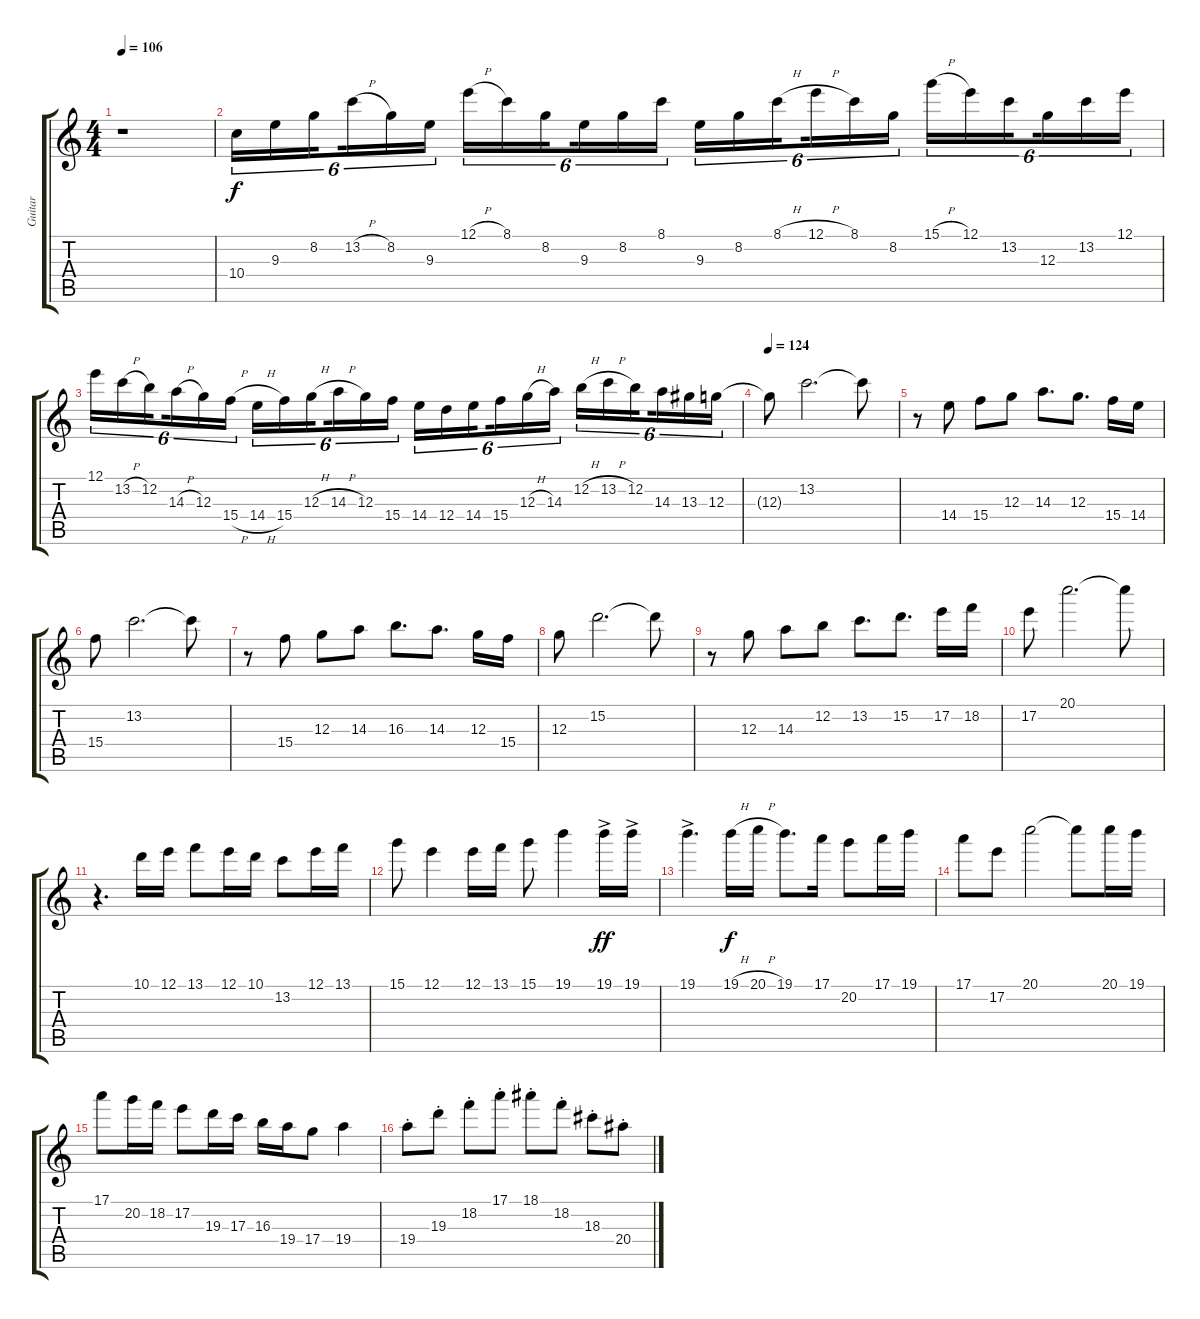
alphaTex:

\track ("Guitar" "Guitar") {instrument distortionguitar}
\staff {score tabs}
\tuning (E4 B3 G3 D3 A2 E2) {hide}
\ts (4 4)
\tempo 106
\clef g2
\ks c
r.1{dy f} |
10.4.16{tu (6 4)} 9.3.16{tu (6 4)} 8.2.16{tu (6 4) beam splitsecondary} 13.2{h}.16{tu (6 4)} 8.2.16{tu (6 4)} 9.3.16{tu (6 4)} 12.1{h}.16{tu (6 4)} 8.1.16{tu (6 4)} 8.2.16{tu (6 4) beam splitsecondary} 9.3.16{tu (6 4)} 8.2.16{tu (6 4)} 8.1.16{tu (6 4)} 9.3.16{tu (6 4)} 8.2.16{tu (6 4)} 8.1{h}.16{tu (6 4) beam splitsecondary} 12.1{h}.16{tu (6 4)} 8.1.16{tu (6 4)} 8.2.16{tu (6 4)} 15.1{h}.16{tu (6 4)} 12.1.16{tu (6 4)} 13.2.16{tu (6 4) beam splitsecondary} 12.3.16{tu (6 4)} 13.2.16{tu (6 4)} 12.1.16{tu (6 4)} |
12.1.16{tu (6 4)} 13.2{h}.16{tu (6 4)} 12.2.16{tu (6 4) beam splitsecondary} 14.3{h}.16{tu (6 4)} 12.3.16{tu (6 4)} 15.4{h}.16{tu (6 4)} 14.4{h}.16{tu (6 4)} 15.4.16{tu (6 4)} 12.3{h}.16{tu (6 4) beam splitsecondary} 14.3{h}.16{tu (6 4)} 12.3.16{tu (6 4)} 15.4.16{tu (6 4)} 14.4.16{tu (6 4)} 12.4.16{tu (6 4)} 14.4.16{tu (6 4) beam splitsecondary} 15.4.16{tu (6 4)} 12.3{h}.16{tu (6 4)} 14.3.16{tu (6 4)} 12.2{h}.16{tu (6 4)} 13.2{h}.16{tu (6 4)} 12.2.16{tu (6 4) beam splitsecondary} 14.3.16{tu (6 4)} 13.3.16{tu (6 4)} 12.3.16{tu (6 4)} |
\tempo 124
12.3{t}.8 13.2.2{d} 13.2{t}.8 |
r.8 14.4.8 15.4.8 12.3.8 14.3.8{d} 12.3.8{d} 15.4.16 14.4.16 |
15.4.8 13.2.2{d} 13.2{t}.8 |
r.8 15.4.8 12.3.8 14.3.8 16.3.8{d} 14.3.8{d} 12.3.16 15.4.16 |
12.3.8 15.2.2{d} 15.2{t}.8 |
r.8 12.3.8 14.3.8 12.2.8 13.2.8{d} 15.2.8{d} 17.2.16 18.2.16 |
17.2.8 20.1.2{d} 20.1{t}.8 |
r.4{d} 10.1.16 12.1.16 13.1.8 12.1.16 10.1.16 13.2.8 12.1.16 13.1.16 |
15.1.8 12.1.4 12.1.16 13.1.16 15.1.8 19.1.4 19.1{ac}.16{dy ff} 19.1{ac}.16 |
19.1{ac}.4{d} 19.1{h}.16{dy f} 20.1{h}.16 19.1.8{d} 17.1.16 20.2.8 17.1.16 19.1.16 |
17.1.8 17.2.8 20.1.2 20.1{t}.8 20.1.16 19.1.16 |
17.1.8 20.2.16 18.2.16 17.2.8 19.3.16 17.3.16 16.3.16 19.4.16 17.4.8 19.4.4 |
19.4{st}.8 19.3{st}.8 18.2{st}.8 17.1{st}.8 18.1{st}.8 18.2{st}.8 18.3{st}.8 20.4{st}.8
